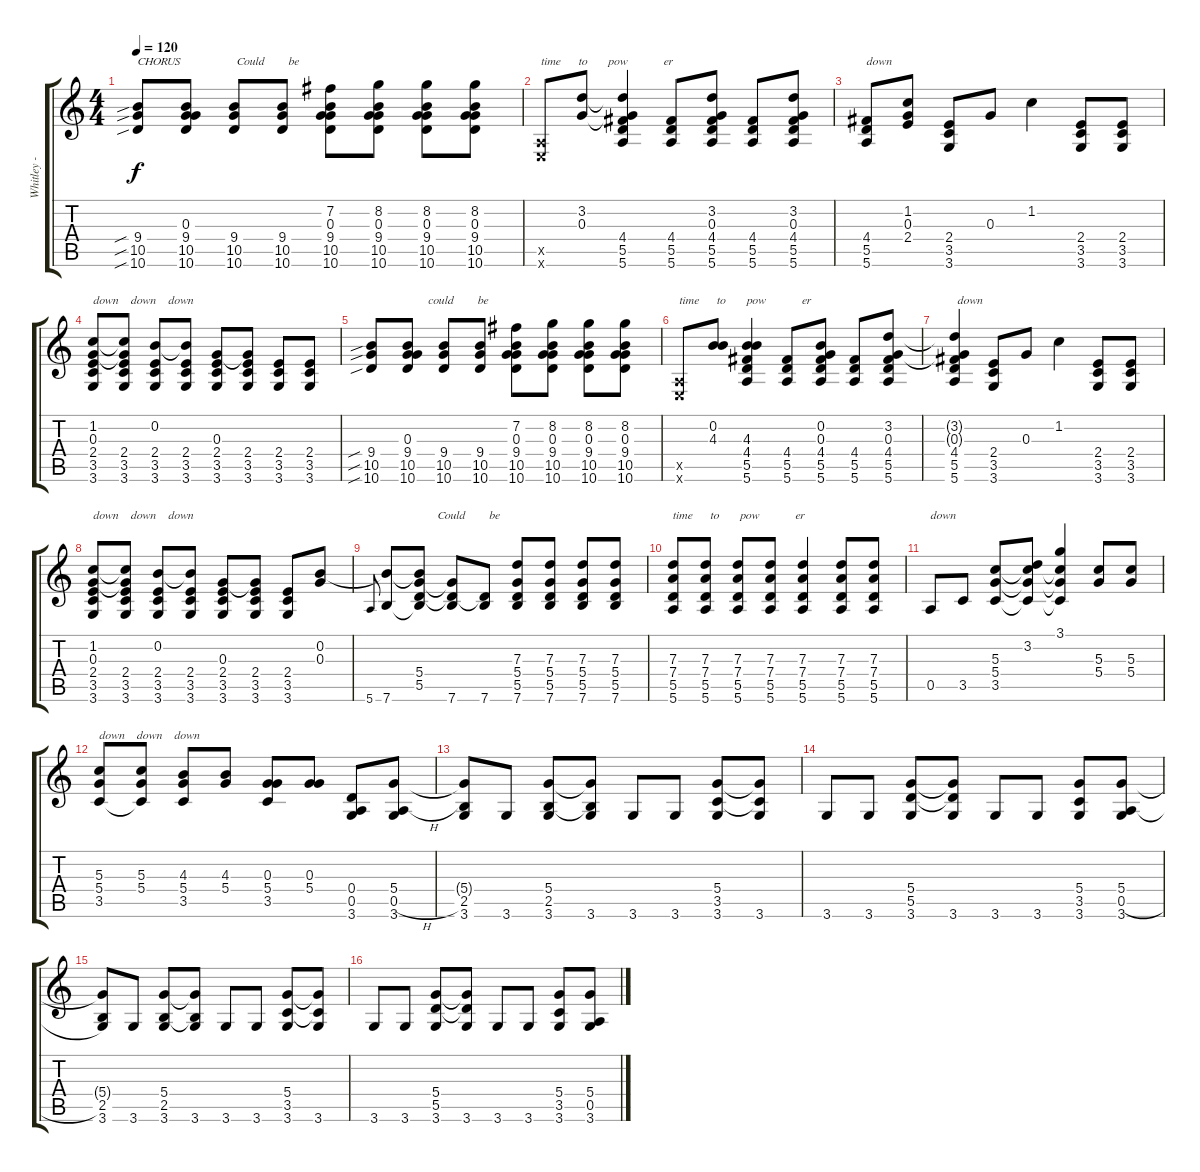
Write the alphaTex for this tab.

\track ("Whitley - Standard" "Whitley - ") {instrument acousticguitarsteel}
\staff {score tabs}
\tuning (E4 B3 G3 D3 A2 E2) {hide}
\ts (4 4)
\tempo 120
\clef g2
\ks c
(9.4{sib} 10.5{sib} 10.6{sib}).8{txt "CHORUS" dy f} (0.3 9.4 10.5 10.6).8{txt "                 Could        be"} (9.4 10.5 10.6).8 (9.4 10.5 10.6).8 (7.2 0.3 9.4 10.5 10.6).8 (8.2 0.3 9.4 10.5 10.6).8 (8.2 0.3 9.4 10.5 10.6).8 (8.2 0.3 9.4 10.5 10.6).8 |
(0.5{x} 0.6{x}).8{txt "time      to       pow            er       "} (3.2 0.3).8 (3.2{t} 0.3{t} 4.4 5.5 5.6).4 (4.4 5.5 5.6).8 (3.2 0.3 4.4 5.5 5.6).8 (4.4 5.5 5.6).8 (3.2 0.3 4.4 5.5 5.6).8 |
(4.4 5.5 5.6).8{txt "down"} (1.2 0.3 2.4).8 (2.4 3.5 3.6).8 0.3.8 1.2.4 (2.4 3.5 3.6).8 (2.4 3.5 3.6).8 |
(1.2 0.3 2.4 3.5 3.6).8{txt "down    down    down"} (1.2{t} 0.3{t} 2.4 3.5 3.6).8 (0.2 2.4 3.5 3.6).8 (0.2{t} 2.4 3.5 3.6).8 (0.3 2.4 3.5 3.6).8 (0.3{t} 2.4 3.5 3.6).8 (2.4 3.5 3.6).8 (2.4 3.5 3.6).8 |
(9.4{sib} 10.5{sib} 10.6{sib}).8{txt "                   could        be"} (0.3 9.4 10.5 10.6).8 (9.4 10.5 10.6).8 (9.4 10.5 10.6).8 (7.2 0.3 9.4 10.5 10.6).8 (8.2 0.3 9.4 10.5 10.6).8 (8.2 0.3 9.4 10.5 10.6).8 (8.2 0.3 9.4 10.5 10.6).8 |
(0.5{x} 0.6{x}).8{txt "time      to       pow            er       "} (0.2 4.3).8 (0.2{t} 4.3 4.4 5.5 5.6).4 (4.4 5.5 5.6).8 (0.2 0.3 4.4 5.5 5.6).8 (4.4 5.5 5.6).8 (3.2 0.3 4.4 5.5 5.6).8 |
(3.2{t} 0.3{t} 4.4 5.5 5.6).4{txt " down"} (2.4 3.5 3.6).8 0.3.8 1.2.4 (2.4 3.5 3.6).8 (2.4 3.5 3.6).8 |
(1.2 0.3 2.4 3.5 3.6).8{txt "down    down    down"} (1.2{t} 0.3{t} 2.4 3.5 3.6).8 (0.2 2.4 3.5 3.6).8 (0.2{t} 2.4 3.5 3.6).8 (0.3 2.4 3.5 3.6).8 (0.3{t} 2.4 3.5 3.6).8 (2.4 3.5 3.6).8 (0.2 0.3).8 |
5.6.8{gr onbeat} (0.2{t} 7.6).8{txt "                 Could        be"} (0.2{t} 5.4 5.5 7.6{t}).8 (5.4{t} 5.5{t} 7.6).8 (5.5{t} 7.6).8 (7.3 5.4 5.5 7.6).8 (7.3 5.4 5.5 7.6).8 (7.3 5.4 5.5 7.6).8 (7.3 5.4 5.5 7.6).8 |
(7.3 7.4 5.5 5.6).8{txt "time      to       pow            er       "} (7.3 7.4 5.5 5.6).8 (7.3 7.4 5.5 5.6).8 (7.3 7.4 5.5 5.6).8 (7.3 7.4 5.5 5.6).4 (7.3 7.4 5.5 5.6).8 (7.3 7.4 5.5 5.6).8 |
0.5.8{txt "down "} 3.5.8 (5.3 5.4 3.5).8 (3.2 5.3{t} 5.4{t} 3.5{t}).8 (3.1 5.3{t} 5.4{t} 3.5{t}).4 (5.3 5.4).8 (5.3 5.4).8 |
(5.3 5.4 3.5).8{txt "down    down    down"} (5.3 5.4 3.5{t}).8 (4.3 5.4 3.5).8 (4.3 5.4).8 (0.3 5.4 3.5).8 (0.3 5.4).8 (0.4 0.5 3.6).8 (5.4 0.5{h} 3.6).8 |
(5.4{t} 2.5 3.6).8 3.6.8 (5.4 2.5 3.6).8 (5.4{t} 2.5{t} 3.6).8 3.6.8 3.6.8 (5.4 3.5 3.6).8 (5.4{t} 3.5{t} 3.6).8 |
3.6.8 3.6.8 (5.4 5.5 3.6).8 (5.4{t} 5.5{t} 3.6).8 3.6.8 3.6.8 (5.4 3.5 3.6).8 (5.4 0.5{h} 3.6).8 |
(5.4{t} 2.5 3.6).8 3.6.8 (5.4 2.5 3.6).8 (5.4{t} 2.5{t} 3.6).8 3.6.8 3.6.8 (5.4 3.5 3.6).8 (5.4{t} 3.5{t} 3.6).8 |
3.6.8 3.6.8 (5.4 5.5 3.6).8 (5.4{t} 5.5{t} 3.6).8 3.6.8 3.6.8 (5.4 3.5 3.6).8 (5.4 0.5 3.6).8
